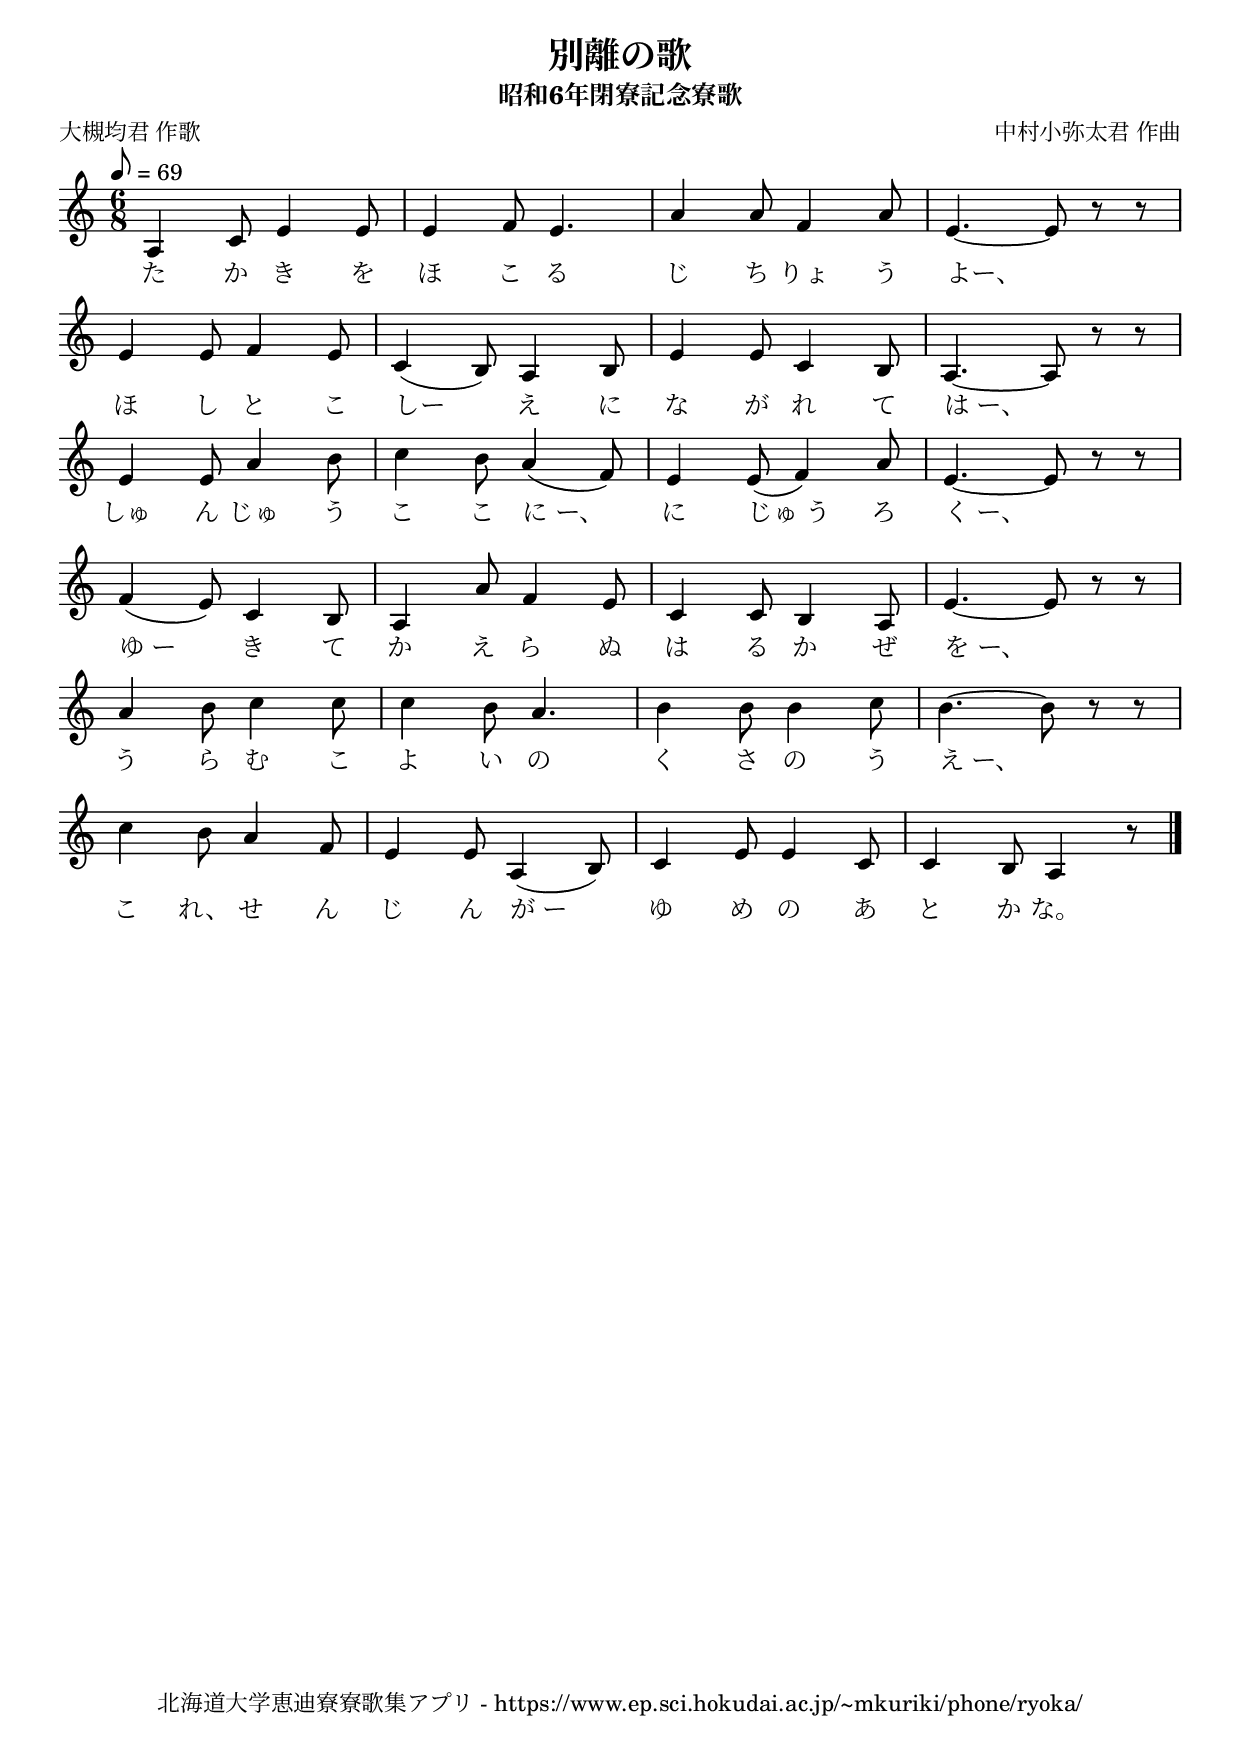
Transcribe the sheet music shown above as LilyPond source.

\version "2.18.2"

\paper {indent = 0}

\header {
  title = "別離の歌"
  subtitle = "昭和6年閉寮記念寮歌"
  composer = "中村小弥太君 作曲"
  poet = "大槻均君 作歌"
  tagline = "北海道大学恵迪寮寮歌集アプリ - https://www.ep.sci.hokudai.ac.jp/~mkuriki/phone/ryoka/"
}


melody = \relative c'{
  \tempo 8 = 69
  \autoBeamOff
  \numericTimeSignature
  \override BreathingSign.text = \markup { \musicglyph #"scripts.upedaltoe" } % ブレスの記号指定
  \key c \major 
  \time 6/8 
  a4 c8 e4 e8 | 
  e4 f8 e4. | 
  a4 a8 f4 a8 | 
  e4.~ e8 r r | \break
  e4 e8 f4 e8 | 
  c4( b8) a4 b8 | 
  e4 e8 c4 b8 | 
  a4.~ a8 r r | \break
  e'4 e8 a4 b8 | 
  c4 b8 a4( f8) | 
  e4 e8( f4) a8 | 
  e4.~ e8 r r | \break
  f4( e8) c4 b8 | 
  a4 a'8 f4 e8 | 
  c4 c8 b4 a8 | 
  e'4.~ e8 r r | \break
  a4 b8 c4 c8 | 
  c4 b8 a4. | 
  b4 b8 b4 c8 | 
  b4.~ b8 r r | \break
  c4 b8 a4 f8 | 
  e4 e8 a,4( b8) | 
  c4 e8 e4 c8 | 
  c4 b8 a4 r8 
  \bar "|." 
}


text = \lyricmode {
  た か き を ほ こ る じ ち りょ う よー、
  ほ し と こ しー え に な が れ て は_ー、
  しゅ ん じゅ う こ こ に_ー、 に じゅ_う ろ く_ー、
  ゆ_ー き て か え ら ぬ は る か ぜ を_ー、
  う ら む こ よ い の く さ の う え_ー、
  こ れ、 せ ん じ ん が_ー ゆ め の あ と か な。
}

harmony = \chordmode {
}

drum = \drummode{
}


\score {
  <<
    % ギターコード
    %{
    \new ChordNames \with {midiInstrument = #"acoustic guitar (nylon)"}{
      \set chordChanges = ##t
      \harmony
    }
    %}
    
    % メロディーライン
    \new Voice = "one"{\melody}
    % 歌詞
    \new Lyrics \lyricsto "one" \text
    % 太鼓
    % 太鼓
    % \new DrumStaff \with{
    %   \remove "Time_signature_engraver"
    %   drumStyleTable = #percussion-style
    %   \override StaffSymbol.line-count = #1
    %   \hide Stem
    % }
    % \drum
  >>
  
\midi {}
\layout {
  \context {
    \Score
    \remove "Bar_number_engraver"
  }
}

}
